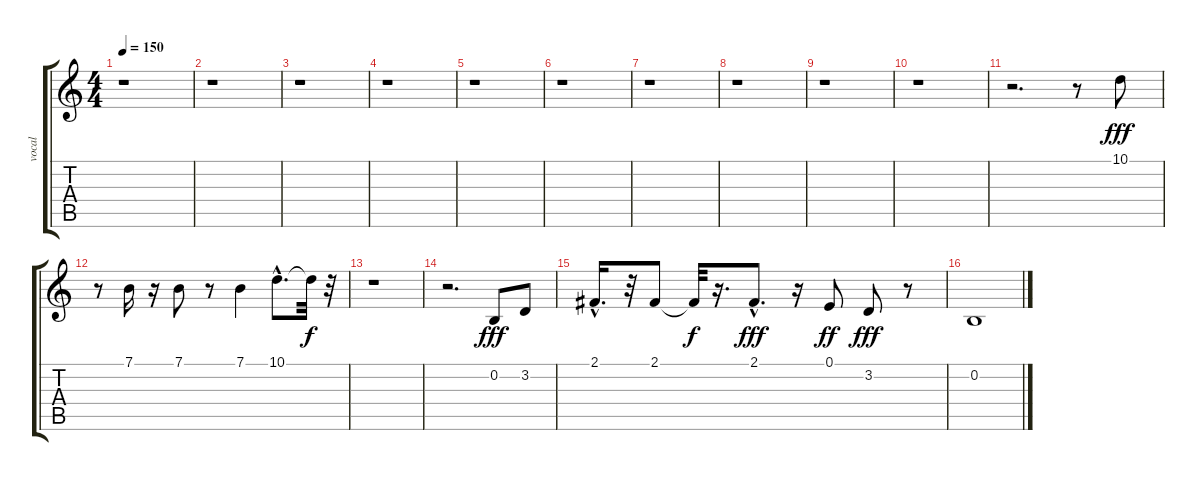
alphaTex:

\track ("vocal" "vocal") {instrument ocarina}
\staff {score tabs}
\tuning (E4 B3 G3 D3 A2 E2) {hide}
\ts (4 4)
\tempo 150
\clef g2
\ks c
r.1{dy f} |
r.1 |
r.1 |
r.1 |
r.1 |
r.1 |
r.1 |
r.1 |
r.1 |
r.1 |
r.2{d} r.8 10.1.8{dy fff} |
r.8 7.1.16 r.16 7.1.8 r.8 7.1.4 10.1{hac}.8{d} 10.1{t}.32{dy f} r.32 |
r.1 |
r.2{d} 0.2.8{dy fff} 3.2.8 |
2.1{hac}.16{d} r.32 2.1.8 2.1{t}.32{dy f} r.16{d} 2.1{hac}.8{d dy fff} r.16 0.1.8{dy ff} 3.2.8{dy fff} r.8 |
0.2.1
